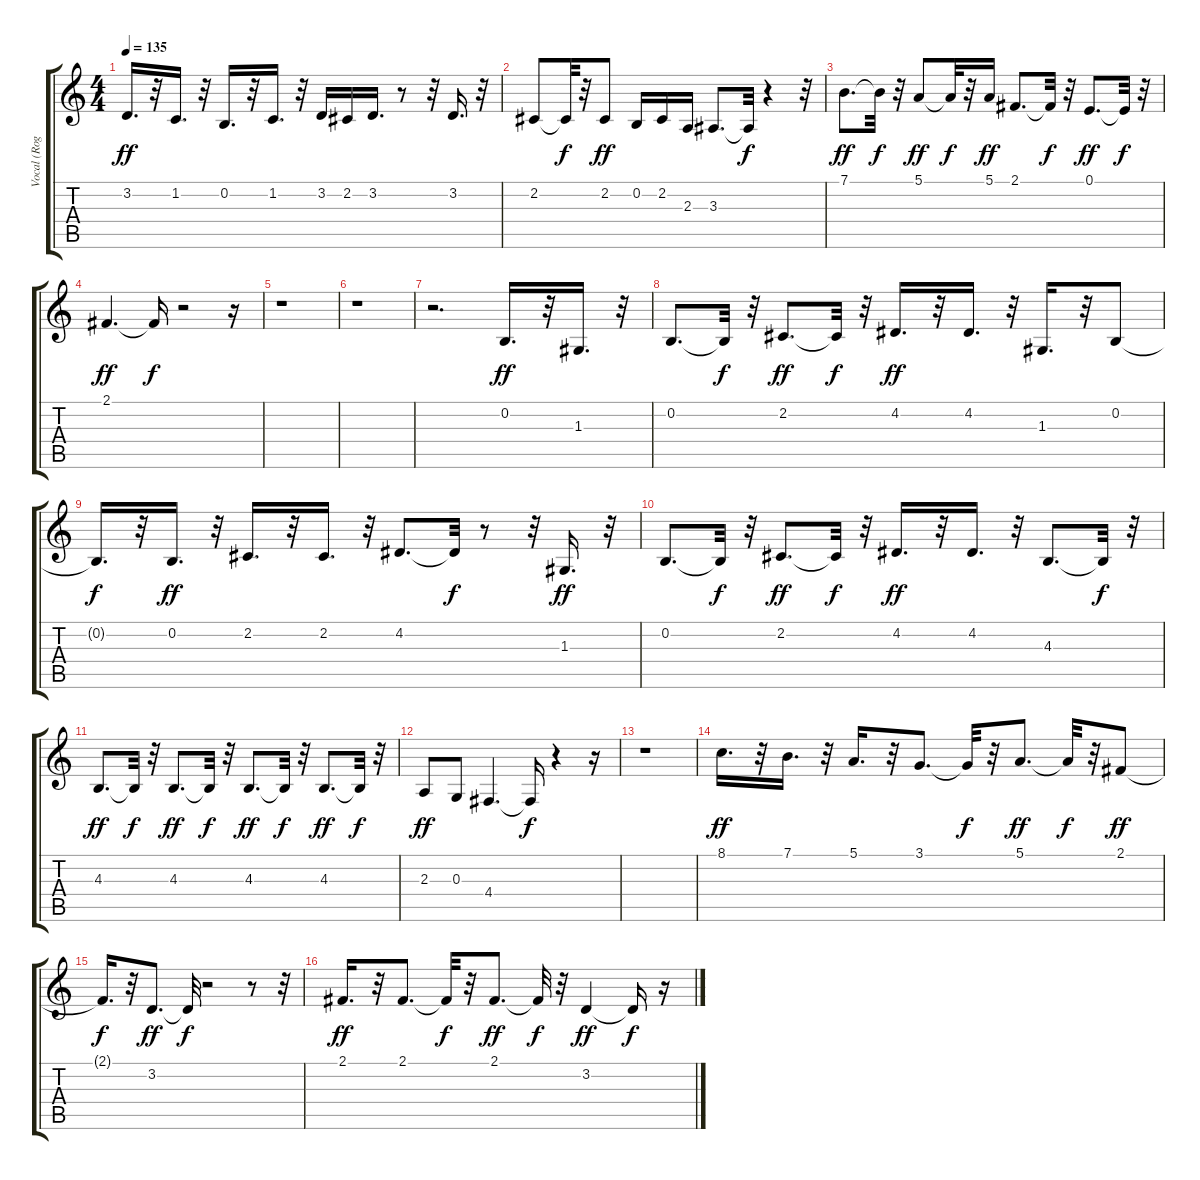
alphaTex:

\track ("Vocal (Roger)" "Vocal (Rog") {instrument lead8bassandlead}
\staff {score tabs}
\tuning (E4 B3 G3 D3 A2 E2) {hide}
\ts (4 4)
\tempo 135
\clef g2
\ks c
3.2.16{d dy ff} r.32 1.2.16{d} r.32 0.2.16{d} r.32 1.2.16{d} r.32 3.2.16 2.2.16 3.2.16{d} r.8 r.32 3.2.16{d} r.32 |
2.2.8 2.2{t}.32{dy f} r.32 2.2.8{dy ff} 0.2.16 2.2.16 2.3.16 3.3.8{d} 3.3{t}.32{dy f} r.4 r.32 |
7.1.8{d dy ff} 7.1{t}.32{dy f} r.32 5.1.8{dy ff} 5.1{t}.32{dy f} r.32 5.1.16{dy ff} 2.1.8{d} 2.1{t}.32{dy f} r.32 0.1.8{d dy ff} 0.1{t}.32{dy f} r.32 |
2.1.4{d dy ff} 2.1{t}.16{dy f} r.2 r.16 |
r.1 |
r.1 |
r.2{d} 0.2.16{d dy ff} r.32 1.3.16{d} r.32 |
0.2.8{d} 0.2{t}.32{dy f} r.32 2.2.8{d dy ff} 2.2{t}.32{dy f} r.32 4.2.16{d dy ff} r.32 4.2.16{d} r.32 1.3.16{d} r.32 0.2.8 |
0.2{t}.16{d dy f} r.32 0.2.16{d dy ff} r.32 2.2.16{d} r.32 2.2.16{d} r.32 4.2.8{d} 4.2{t}.32{dy f} r.8 r.32 1.3.16{d dy ff} r.32 |
0.2.8{d} 0.2{t}.32{dy f} r.32 2.2.8{d dy ff} 2.2{t}.32{dy f} r.32 4.2.16{d dy ff} r.32 4.2.16{d} r.32 4.3.8{d} 4.3{t}.32{dy f} r.32 |
4.3.8{d dy ff} 4.3{t}.32{dy f} r.32 4.3.8{d dy ff} 4.3{t}.32{dy f} r.32 4.3.8{d dy ff} 4.3{t}.32{dy f} r.32 4.3.8{d dy ff} 4.3{t}.32{dy f} r.32 |
2.3.8{dy ff} 0.3.8 4.4.4{d} 4.4{t}.16{dy f} r.4 r.16 |
r.1 |
8.1.16{d dy ff} r.32 7.1.16{d} r.32 5.1.16{d} r.32 3.1.8{d} 3.1{t}.32{dy f} r.32 5.1.8{d dy ff} 5.1{t}.32{dy f} r.32 2.1.8{dy ff} |
2.1{t}.16{d dy f} r.32 3.2.8{d dy ff} 3.2{t}.32{dy f} r.2 r.8 r.32 |
2.1.16{d dy ff} r.32 2.1.8{d} 2.1{t}.32{dy f} r.32 2.1.8{d dy ff} 2.1{t}.32{dy f} r.32 3.2.4{dy ff} 3.2{t}.16{dy f} r.16
